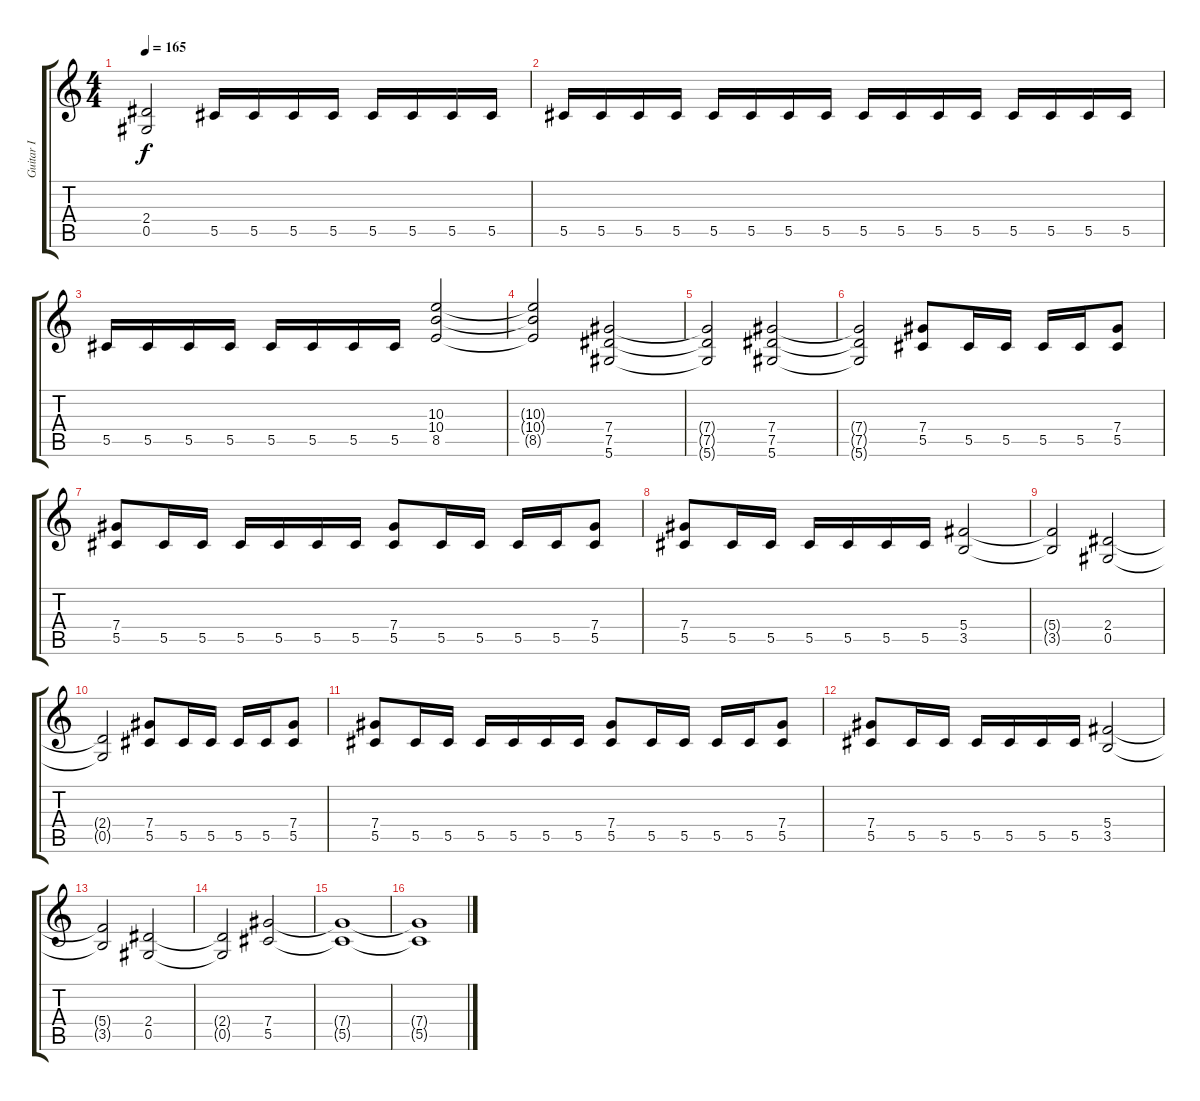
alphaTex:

\track ("Guitar I" "Guitar I") {instrument overdrivenguitar}
\staff {score tabs}
\tuning (Eb4 Bb3 Gb3 Db3 Ab2 Eb2) {hide}
\ts (4 4)
\tempo 165
\clef g2
\ks c
(2.4 0.5).2{dy f} 5.5.16{volume 16 balance 8} 5.5.16 5.5.16 5.5.16 5.5.16 5.5.16 5.5.16 5.5.16 |
5.5.16 5.5.16 5.5.16 5.5.16 5.5.16 5.5.16 5.5.16 5.5.16 5.5.16 5.5.16 5.5.16 5.5.16 5.5.16 5.5.16 5.5.16 5.5.16 |
5.5.16 5.5.16 5.5.16 5.5.16 5.5.16 5.5.16 5.5.16 5.5.16 (10.3 10.4 8.5).2 |
(10.3{t} 10.4{t} 8.5{t}).2 (7.4 7.5 5.6).2 |
(7.4{t} 7.5{t} 5.6{t}).2 (7.4 7.5 5.6).2 |
(7.4{t} 7.5{t} 5.6{t}).2 (7.4 5.5).8{volume 16 balance 8} 5.5.16 5.5.16 5.5.16 5.5.16 (7.4 5.5).8 |
(7.4 5.5).8 5.5.16 5.5.16 5.5.16 5.5.16 5.5.16 5.5.16 (7.4 5.5).8 5.5.16 5.5.16 5.5.16 5.5.16 (7.4 5.5).8 |
(7.4 5.5).8 5.5.16 5.5.16 5.5.16 5.5.16 5.5.16 5.5.16 (5.4 3.5).2 |
(5.4{t} 3.5{t}).2 (2.4 0.5).2 |
(2.4{t} 0.5{t}).2 (7.4 5.5).8 5.5.16 5.5.16 5.5.16 5.5.16 (7.4 5.5).8 |
(7.4 5.5).8 5.5.16 5.5.16 5.5.16 5.5.16 5.5.16 5.5.16 (7.4 5.5).8 5.5.16 5.5.16 5.5.16 5.5.16 (7.4 5.5).8 |
(7.4 5.5).8 5.5.16 5.5.16 5.5.16 5.5.16 5.5.16 5.5.16 (5.4 3.5).2 |
(5.4{t} 3.5{t}).2 (2.4 0.5).2 |
(2.4{t} 0.5{t}).2 (7.4 5.5).2 |
(7.4{t} 5.5{t}).1 |
(7.4{t} 5.5{t}).1
